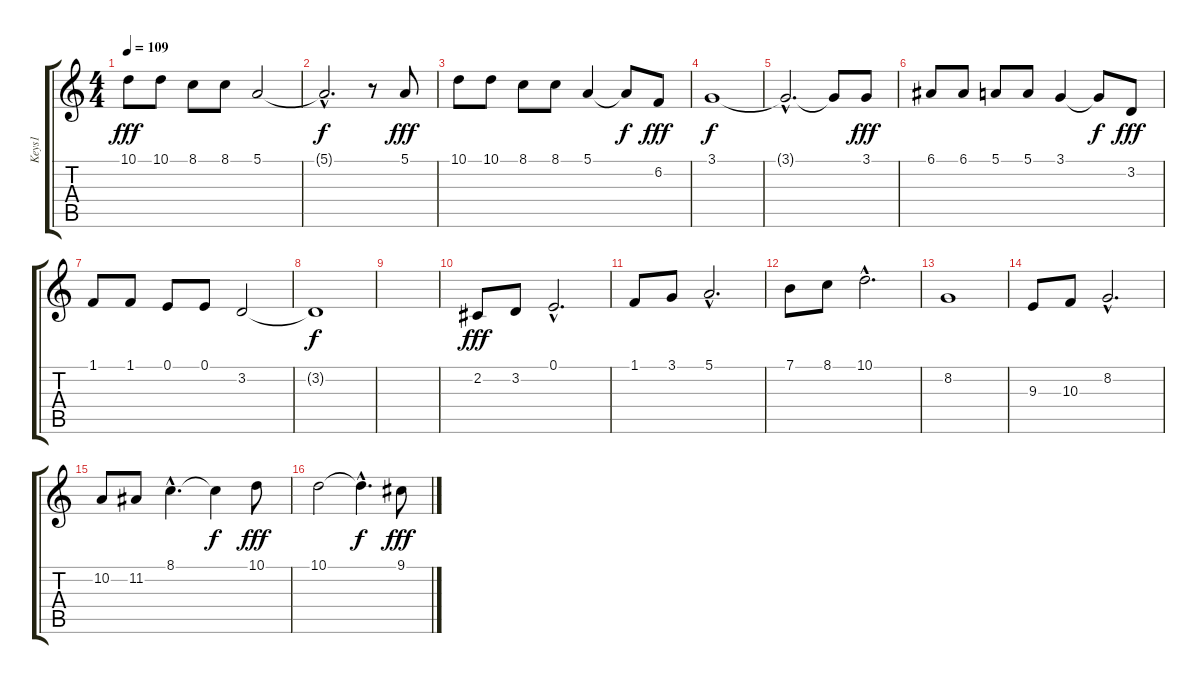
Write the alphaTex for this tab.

\track ("Keys1" "Keys1") {instrument choiraahs}
\staff {score tabs}
\tuning (E4 B3 G3 D3 A2 E2) {hide}
\ts (4 4)
\tempo 109
\clef g2
\ks c
10.1.8{dy fff} 10.1.8 8.1.8 8.1.8 5.1.2 |
5.1{hac t}.2{d dy f} r.8 5.1.8{dy fff} |
10.1.8 10.1.8 8.1.8 8.1.8 5.1.4 5.1{t}.8{dy f} 6.2.8{dy fff} |
3.1.1{dy f} |
3.1{hac t}.2{d} 3.1{t}.8 3.1.8{dy fff} |
6.1.8 6.1.8 5.1.8 5.1.8 3.1.4 3.1{t}.8{dy f} 3.2.8{dy fff} |
1.1.8 1.1.8 0.1.8 0.1.8 3.2.2 |
3.2{t}.1{dy f} |
|
2.2.8{dy fff} 3.2.8 0.1{hac}.2{d} |
1.1.8 3.1.8 5.1{hac}.2{d} |
7.1.8 8.1.8 10.1{hac}.2{d} |
8.2.1 |
9.3.8 10.3.8 8.2{hac}.2{d} |
10.2.8 11.2.8 8.1{hac}.4{d} 8.1{t}.4{dy f} 10.1.8{dy fff} |
10.1.2 10.1{hac t}.4{d dy f} 9.1.8{dy fff}
